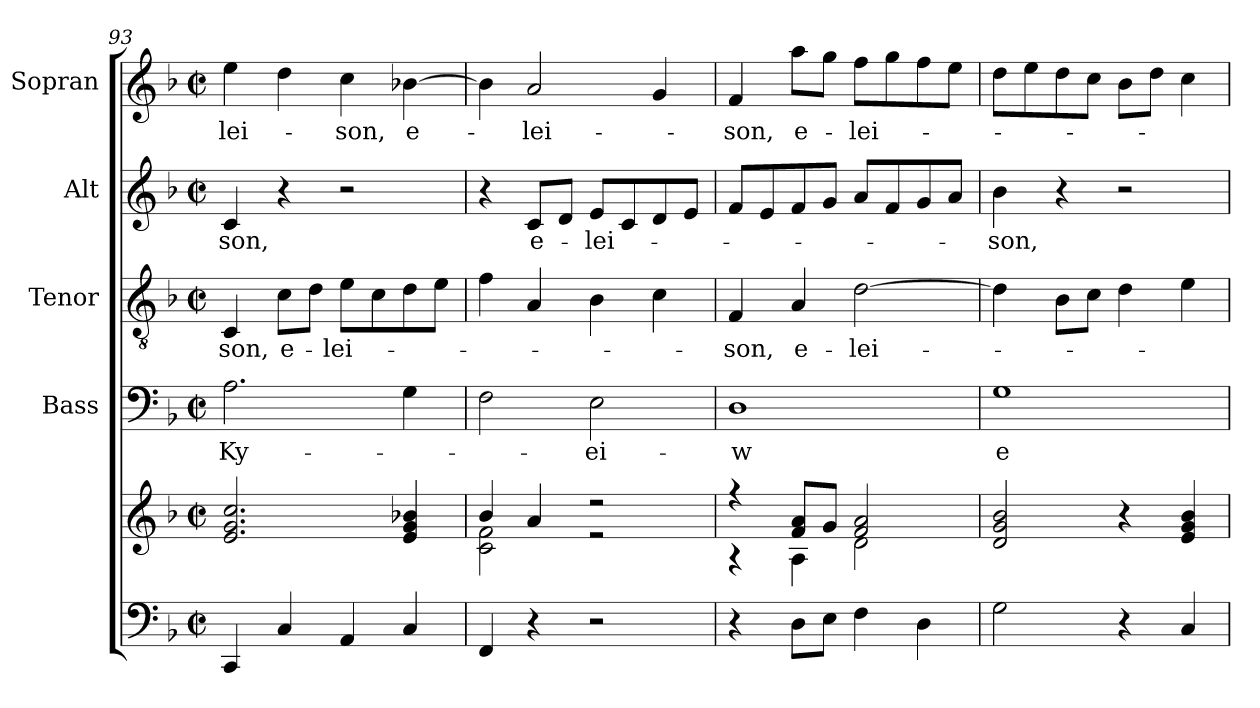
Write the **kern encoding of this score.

**kern	**kern	**kern	**text	**kern	**text	**kern	**text	**kern	**text
*part5	*part5	*part4	*part4	*part3	*part3	*part2	*part2	*part1	*part1
*staff6	*staff5	*staff4	*staff4	*staff3	*staff3	*staff2	*staff2	*staff1	*staff1
*	*	*I"Bass	*	*I"Tenor	*	*I"Alt	*	*I"Sopran	*
*	*	*I'B.	*	*I'T.	*	*I'A.	*	*I'S.	*
*clefF4	*clefG2	*clefF4	*	*clefGv2	*	*clefG2	*	*clefG2	*
*k[b-]	*k[b-]	*k[b-]	*	*k[b-]	*	*k[b-]	*	*k[b-]	*
*F:	*F:	*F:	*	*F:	*	*F:	*	*F:	*
*M2/2	*M2/2	*M2/2	*	*M2/2	*	*M2/2	*	*M2/2	*
*met(c|)	*met(c|)	*met(c|)	*	*met(c|)	*	*met(c|)	*	*met(c|)	*
=93	=93	=93	=93	=93	=93	=93	=93	=93	=93
!	!	!	!LO:LY:b	!	!LO:LY:b	!	!LO:LY:b	!	!LO:LY:b
4CC/	2.e/ 2.g/ 2.cc/	2.A\	Ky-	4C/	-son,	4c/	-son,	4ee\	-lei-
!	!	!	!	!	!LO:LY:b	!	!	!	!
4C/	.	.	.	8c\L	e-	4r	.	4dd\	.
.	.	.	.	8d\J	.	.	.	.	.
!	!	!	!	!	!LO:LY:b	!	!	!	!LO:LY:b
4AA/	.	.	.	8e\L	-lei-	2r	.	4cc\	-son,
.	.	.	.	8c\	.	.	.	.	.
!	!	!	!	!	!	!	!	!	!LO:LY:b
4C/	4e/ 4g/ 4b-X/	4G\	.	8d\	.	.	.	[4b-X\	e-
.	.	.	.	8e\J	.	.	.	.	.
=94	=94	=94	=94	=94	=94	=94	=94	=94	=94
*	*^	*	*	*	*	*	*	*	*
4FF/	4b-/	2c\ 2f\	2F\	.	4f\	.	4r	.	4b-\]	.
!	!	!	!	!	!	!	!	!LO:LY:b	!	!LO:LY:b
4r	4a/	.	.	.	4A/	.	8c/L	e-	2a/	-lei-
.	.	.	.	.	.	.	8d/J	.	.	.
!	!	!	!	!LO:LY:b	!	!	!	!LO:LY:b	!	!
2r	2r	2r	2E\	-ei-	4B-\	.	8e/L	-lei-	.	.
.	.	.	.	.	.	.	8c/	.	.	.
.	.	.	.	.	4c\	.	8d/	.	4g/	.
.	.	.	.	.	.	.	8e/J	.	.	.
=95	=95	=95	=95	=95	=95	=95	=95	=95	=95	=95
!	!	!	!	!LO:LY:b	!	!LO:LY:b	!	!	!	!LO:LY:b
4r	4r	4r	1D	-w	4F/	-son,	8f/L	.	4f/	-son,
.	.	.	.	.	.	.	8e/	.	.	.
!	!	!	!	!	!	!LO:LY:b	!	!	!	!LO:LY:b
8D\L	8f/ 8a/L	4A\	.	.	4A/	e-	8f/	.	8aa\L	e-
8E\J	8g/J	.	.	.	.	.	8g/J	.	8gg\J	.
!	!	!	!	!	!	!LO:LY:b	!	!	!	!LO:LY:b
4F\	2f/ 2a/	2d\	.	.	[2d\	-lei-	8a/L	.	8ff\L	-lei-
.	.	.	.	.	.	.	8f/	.	8gg\	.
4D\	.	.	.	.	.	.	8g/	.	8ff\	.
.	.	.	.	.	.	.	8a/J	.	8ee\J	.
*	*v	*v	*	*	*	*	*	*	*	*
=96	=96	=96	=96	=96	=96	=96	=96	=96	=96
!	!	!	!LO:LY:b	!	!	!	!LO:LY:b	!	!
2G\	2d/ 2g/ 2b-/	1G	e-	4d\]	.	4b-\	-son,	8dd\L	.
.	.	.	.	.	.	.	.	8ee\	.
.	.	.	.	8B-\L	.	4r	.	8dd\	.
.	.	.	.	8c\J	.	.	.	8cc\J	.
4r	4r	.	.	4d\	.	2r	.	8b-\L	.
.	.	.	.	.	.	.	.	8dd\J	.
4C/	4e/ 4g/ 4b-/	.	.	4e\	.	.	.	4cc\	.
=	=	=	=	=	=	=	=	=	=
*-	*-	*-	*-	*-	*-	*-	*-	*-	*-
